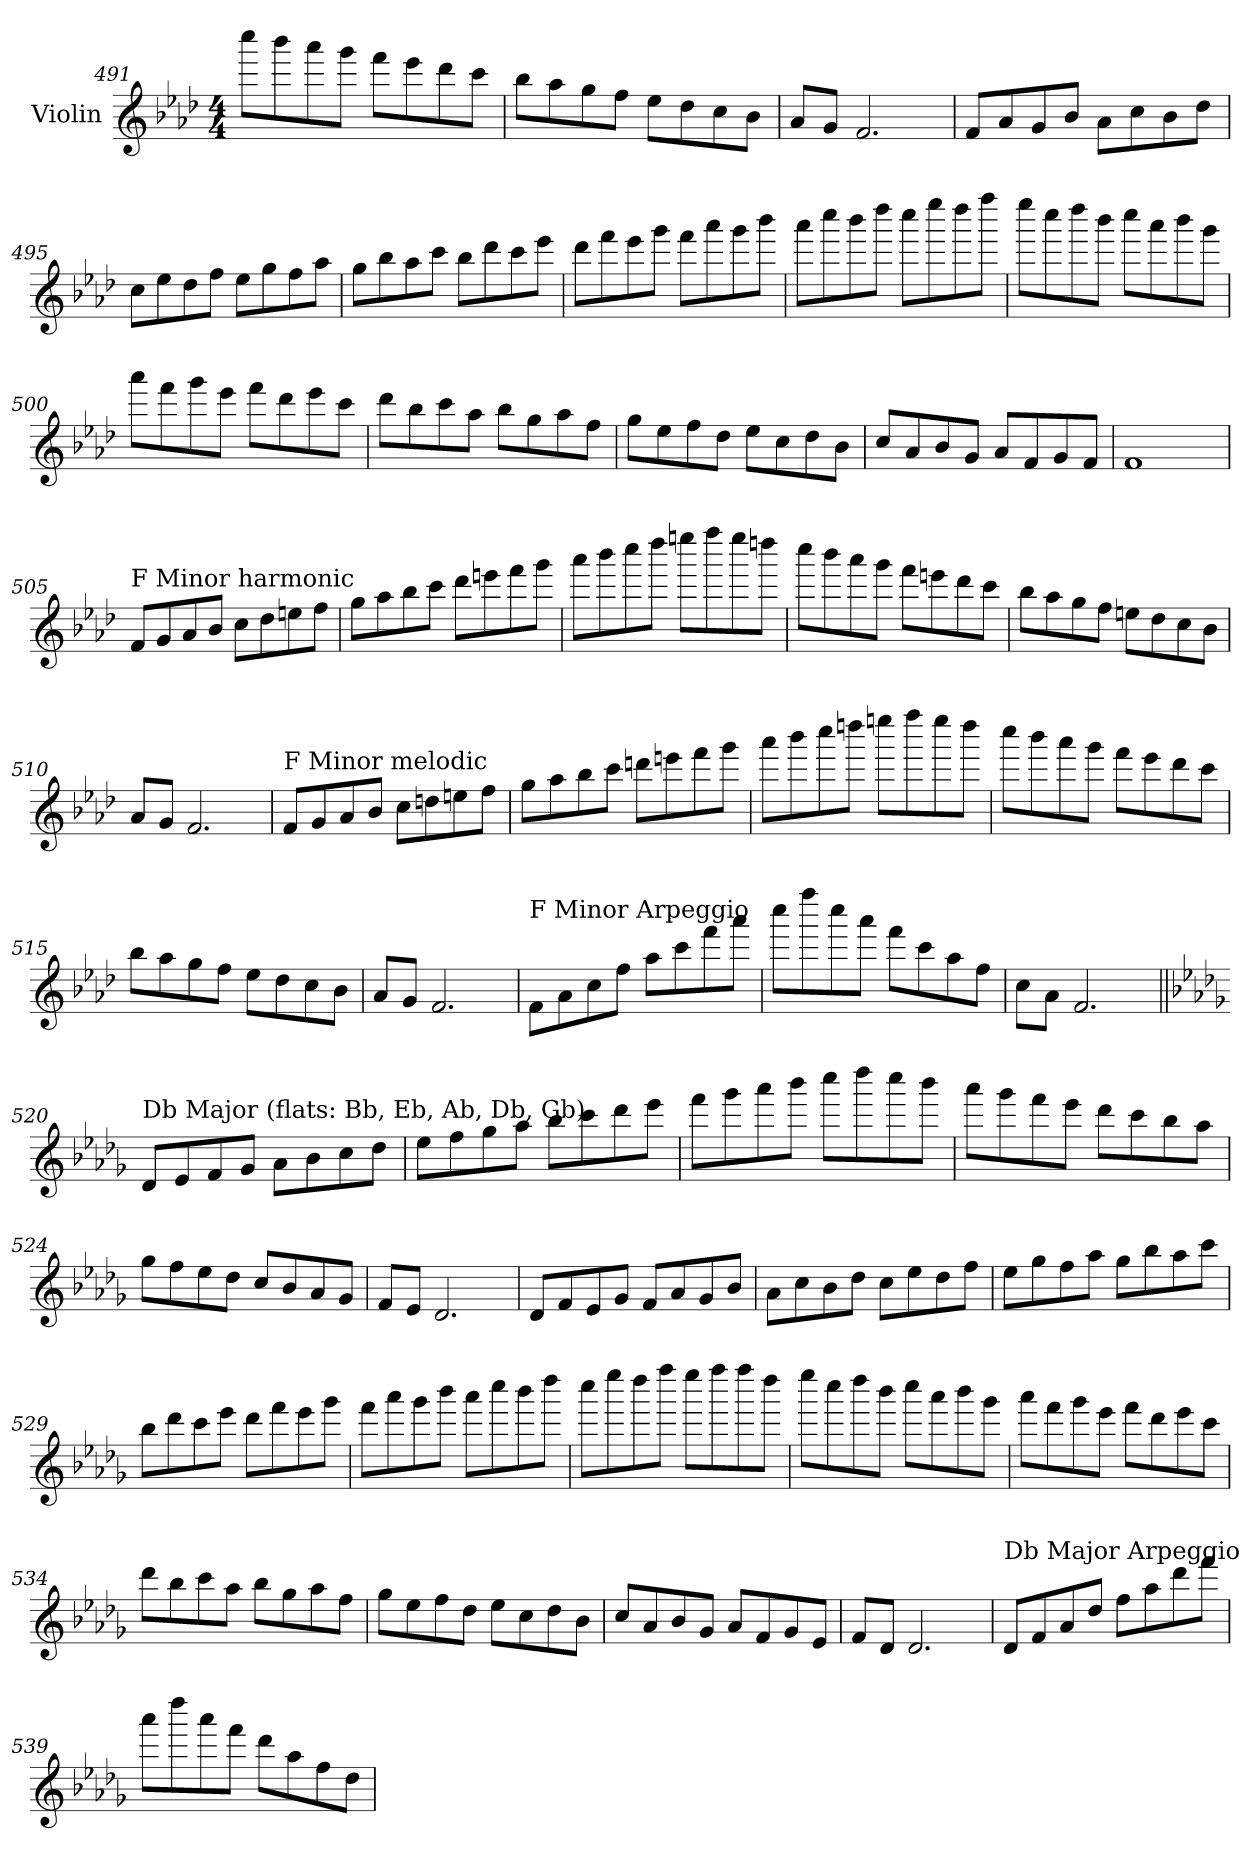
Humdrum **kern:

**kern
*part1
*staff1
*I"Violin
*I'Vln.
*clefG2
*k[b-e-a-d-]
*M4/4
=491
8cccc\L
8bbb-\
8aaa-\
8ggg\J
8fff\L
8eee-\
8ddd-\
8ccc\J
!!LO:LB:g=z
=492
8bb-\L
8aa-\
8gg\
8ff\J
8ee-\L
8dd-\
8cc\
8b-\J
=493
8a-/L
8g/J
2.f/
=494
8f/L
8a-/
8g/
8b-/J
8a-\L
8cc\
8b-\
8dd-\J
=495
8cc\L
8ee-\
8dd-\
8ff\J
8ee-\L
8gg\
8ff\
8aa-\J
=496
8gg\L
8bb-\
8aa-\
8ccc\J
8bb-\L
8ddd-\
8ccc\
8eee-\J
!!LO:LB:g=z
=497
8ddd-\L
8fff\
8eee-\
8ggg\J
8fff\L
8aaa-\
8ggg\
8bbb-\J
=498
8aaa-\L
8cccc\
8bbb-\
8dddd-\J
8cccc\L
8eeee-\
8dddd-\
8ffff\J
=499
8eeee-\L
8cccc\
8dddd-\
8bbb-\J
8cccc\L
8aaa-\
8bbb-\
8ggg\J
!!LO:LB:g=z
=500
8aaa-\L
8fff\
8ggg\
8eee-\J
8fff\L
8ddd-\
8eee-\
8ccc\J
=501
8ddd-\L
8bb-\
8ccc\
8aa-\J
8bb-\L
8gg\
8aa-\
8ff\J
=502
8gg\L
8ee-\
8ff\
8dd-\J
8ee-\L
8cc\
8dd-\
8b-\J
=503
8cc/L
8a-/
8b-/
8g/J
8a-/L
8f/
8g/
8f/J
=504
1f
!!LO:LB:g=z
=505
!LO:TX:a:t=F Minor harmonic
8f/L
8g/
8a-/
8b-/J
8cc\L
8dd-\
8een\
8ff\J
=506
8gg\L
8aa-\
8bb-\
8ccc\J
8ddd-\L
8eeen\
8fff\
8ggg\J
=507
8aaa-\L
8bbb-\
8cccc\
8dddd-\J
8eeeen\L
8ffff\
8eeee\
8ddddn\J
=508
8cccc\L
8bbb-\
8aaa-\
8ggg\J
8fff\L
8eeen\
8ddd-\
8ccc\J
=509
8bb-\L
8aa-\
8gg\
8ff\J
8een\L
8dd-\
8cc\
8b-\J
=510
8a-/L
8g/J
2.f/
!!LO:LB:g=z
=511
!LO:TX:a:t=F Minor melodic
8f/L
8g/
8a-/
8b-/J
8cc\L
8ddn\
8een\
8ff\J
=512
8gg\L
8aa-\
8bb-\
8ccc\J
8dddn\L
8eeen\
8fff\
8ggg\J
=513
8aaa-\L
8bbb-\
8cccc\
8ddddn\J
8eeeen\L
8ffff\
8eeee\
8dddd\J
=514
8cccc\L
8bbb-\
8aaa-\
8ggg\J
8fff\L
8eee-\
8ddd-\
8ccc\J
=515
8bb-\L
8aa-\
8gg\
8ff\J
8ee-\L
8dd-\
8cc\
8b-\J
=516
8a-/L
8g/J
2.f/
!!LO:LB:g=z
=517
!LO:TX:a:t=F Minor Arpeggio
8f\L
8a-\
8cc\
8ff\J
8aa-\L
8ccc\
8fff\
8aaa-\J
=518
8cccc\L
8ffff\
8cccc\
8aaa-\J
8fff\L
8ccc\
8aa-\
8ff\J
=519
8cc\L
8a-\J
2.f/
!!LO:PB:g=z
=520||
*k[b-e-a-d-g-]
!LO:TX:a:t=Db Major (flats&colon; Bb, Eb, Ab, Db, Gb)
8d-/L
8e-/
8f/
8g-/J
8a-\L
8b-\
8cc\
8dd-\J
=521
8ee-\L
8ff\
8gg-\
8aa-\J
8bb-\L
8ccc\
8ddd-\
8eee-\J
=522
8fff\L
8ggg-\
8aaa-\
8bbb-\J
8cccc\L
8dddd-\
8cccc\
8bbb-\J
=523
8aaa-\L
8ggg-\
8fff\
8eee-\J
8ddd-\L
8ccc\
8bb-\
8aa-\J
=524
8gg-\L
8ff\
8ee-\
8dd-\J
8cc/L
8b-/
8a-/
8g-/J
=525
8f/L
8e-/J
2.d-/
!!LO:LB:g=z
=526
8d-/L
8f/
8e-/
8g-/J
8f/L
8a-/
8g-/
8b-/J
=527
8a-\L
8cc\
8b-\
8dd-\J
8cc\L
8ee-\
8dd-\
8ff\J
=528
8ee-\L
8gg-\
8ff\
8aa-\J
8gg-\L
8bb-\
8aa-\
8ccc\J
=529
8bb-\L
8ddd-\
8ccc\
8eee-\J
8ddd-\L
8fff\
8eee-\
8ggg-\J
!!LO:LB:g=z
=530
8fff\L
8aaa-\
8ggg-\
8bbb-\J
8aaa-\L
8cccc\
8bbb-\
8dddd-\J
=531
8cccc\L
8eeee-\
8dddd-\
8ffff\J
8eeee-\L
8ffff\
8ffff\
8dddd-\J
=532
8eeee-\L
8cccc\
8dddd-\
8bbb-\J
8cccc\L
8aaa-\
8bbb-\
8ggg-\J
!!LO:LB:g=z
=533
8aaa-\L
8fff\
8ggg-\
8eee-\J
8fff\L
8ddd-\
8eee-\
8ccc\J
=534
8ddd-\L
8bb-\
8ccc\
8aa-\J
8bb-\L
8gg-\
8aa-\
8ff\J
=535
8gg-\L
8ee-\
8ff\
8dd-\J
8ee-\L
8cc\
8dd-\
8b-\J
=536
8cc/L
8a-/
8b-/
8g-/J
8a-/L
8f/
8g-/
8e-/J
=537
8f/L
8d-/J
2.d-/
!!LO:LB:g=z
=538
!LO:TX:a:t=Db Major Arpeggio
8d-/L
8f/
8a-/
8dd-/J
8ff\L
8aa-\
8ddd-\
8fff\J
=539
8aaa-\L
8dddd-\
8aaa-\
8fff\J
8ddd-\L
8aa-\
8ff\
8dd-\J
=
*-
